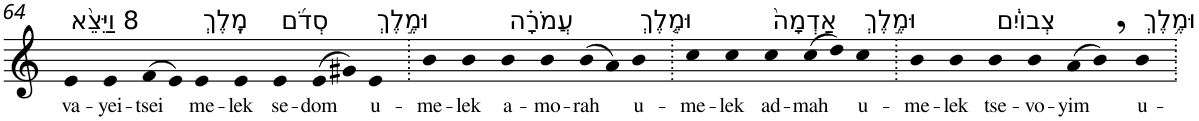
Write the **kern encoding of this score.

**kern	**text
*part1	*part1
*staff1	*staff1
*I"Piano	*
*I'Pno	*
!!LO:PB:g=z
*clefG2	*
*k[]	*
=64	=64
!LO:TX:a:t=8 וַיֵּצֵ֨א	!
!	!LO:LY:b
4e	va-
!	!LO:LY:b
4e	-yei-
!	!LO:LY:b
(>8f	-tsei
8e)	.
!LO:TX:a:t=מֶֽלֶךְ	!
!	!LO:LY:b
4e	me-
!	!LO:LY:b
4e	-lek
!LO:TX:a:t=סְדֹ֜ם	!
!	!LO:LY:b
4e	se-
!	!LO:LY:b
(>8e	-dom
8g#X)	.
!LO:TX:a:t=וּמֶ֣לֶךְ	!
!	!LO:LY:b
4e	u-
=65.	=65.
!	!LO:LY:b
4b	-me-
!	!LO:LY:b
4b	-lek
!LO:TX:a:t=עֲמֹרָ֗ה	!
!	!LO:LY:b
4b	a-
!	!LO:LY:b
4b	-mo-
!	!LO:LY:b
(>8b	-rah
8a)	.
!LO:TX:a:t=וּמֶ֤לֶךְ	!
!	!LO:LY:b
4b	u-
=66.	=66.
!	!LO:LY:b
4cc	-me-
!	!LO:LY:b
4cc	-lek
!LO:TX:a:t=אַדְמָה֙	!
!	!LO:LY:b
4cc	ad-
!	!LO:LY:b
(>8cc	-mah
8dd)	.
!LO:TX:a:t=וּמֶ֣לֶךְ	!
!	!LO:LY:b
4cc	u-
=67.	=67.
!	!LO:LY:b
4b	-me-
!	!LO:LY:b
4b	-lek
!LO:TX:a:t=צְבוֹיִ֔ם	!
!	!LO:LY:b
4b	tse-
!	!LO:LY:b
4b	-vo-
!	!LO:LY:b
(>8a	-yim
8b,)	.
!LO:TX:a:t=וּמֶ֥לֶךְ	!
!	!LO:LY:b
4b	u-
=.	=.
*-	*-
